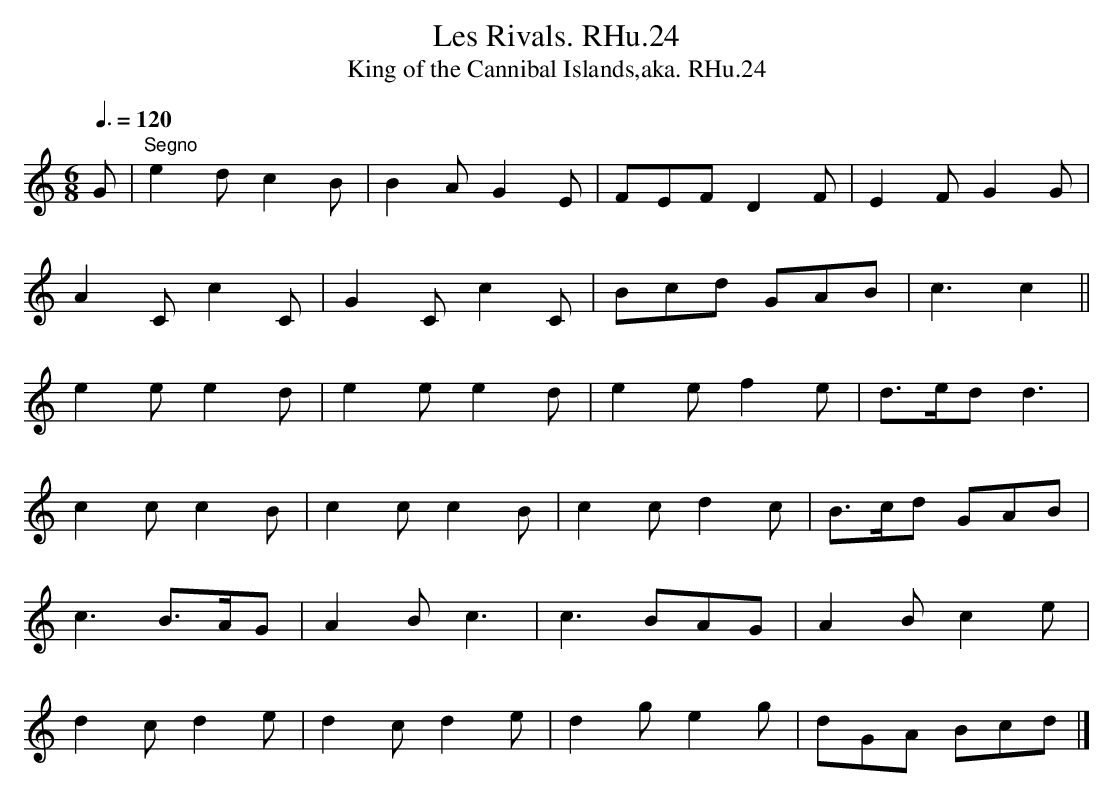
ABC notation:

X:1
T:Les Rivals. RHu.24
T:King of the Cannibal Islands,aka. RHu.24
M:6/8
L:1/8
Q:3/8=120
K:C
G|"Segno"e2dc2B|B2AG2E|FEF D2F|E2FG2G|
A2Cc2C|G2Cc2C|Bcd GAB|c3c2||
e2ee2d|e2ee2d|e2ef2e|d>edd3|
c2cc2B|c2cc2B|c2cd2c|B>cd GAB|
c3B>AG|A2Bc3|c3 BAG|A2Bc2e|
d2cd2e|d2cd2e|d2ge2g|dGA Bcd|]
